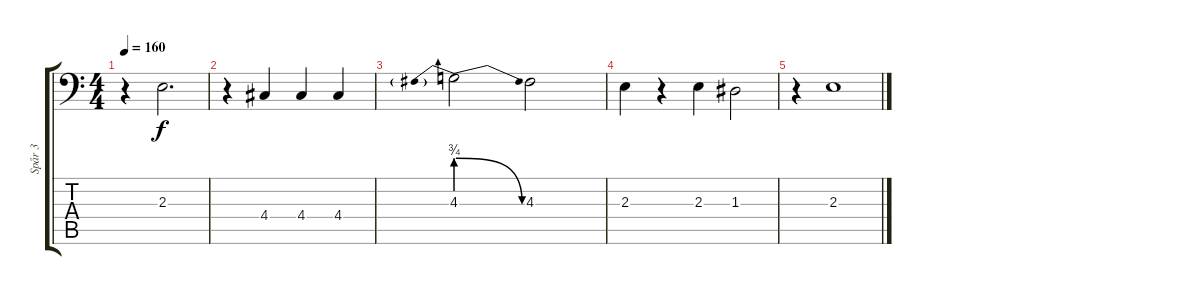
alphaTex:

\track ("Spår 3" "Spår 3") {instrument harmonica}
\staff {score tabs}
\tuning (B3 Gb3 D3 A2 E2 A1) {hide}
\ts (4 4)
\tempo 160
\clef f4
\ks c
r.4{dy f} 2.3.2{d} |
r.4 4.4.4 4.4.4 4.4.4 |
4.3{be (prebendrelease 0 3 60 0)}.2 4.3.2 |
2.3.4 r.4 2.3.4 1.3.2 |
r.4 2.3.1
